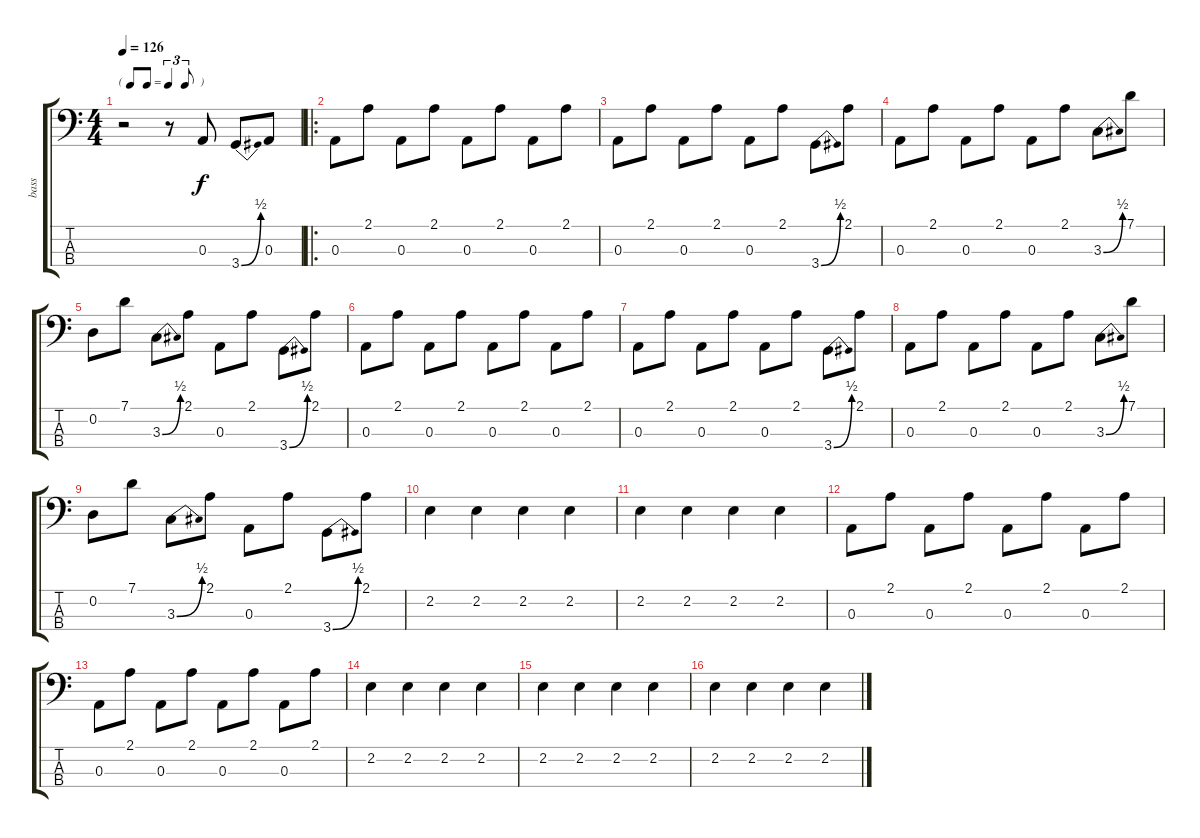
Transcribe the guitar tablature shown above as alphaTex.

\track ("bass" "bass") {instrument fretlessbass}
\staff {score tabs}
\tuning (G2 D2 A1 E1) {hide}
\ts (4 4)
\tf triplet8th
\tempo 126
\clef f4
\ks c
r.2{dy f} r.8 0.3.8 3.4{be (bend 0 0 60 2)}.8 0.3.8 |
\ro
0.3.8 2.1.8 0.3.8 2.1.8 0.3.8 2.1.8 0.3.8 2.1.8 |
0.3.8 2.1.8 0.3.8 2.1.8 0.3.8 2.1.8 3.4{be (bend 0 0 60 2)}.8 2.1.8 |
0.3.8 2.1.8 0.3.8 2.1.8 0.3.8 2.1.8 3.3{be (bend 0 0 60 2)}.8 7.1.8 |
0.2.8 7.1.8 3.3{be (bend 0 0 60 2)}.8 2.1.8 0.3.8 2.1.8 3.4{be (bend 0 0 60 2)}.8 2.1.8 |
0.3.8 2.1.8 0.3.8 2.1.8 0.3.8 2.1.8 0.3.8 2.1.8 |
0.3.8 2.1.8 0.3.8 2.1.8 0.3.8 2.1.8 3.4{be (bend 0 0 60 2)}.8 2.1.8 |
0.3.8 2.1.8 0.3.8 2.1.8 0.3.8 2.1.8 3.3{be (bend 0 0 60 2)}.8 7.1.8 |
0.2.8 7.1.8 3.3{be (bend 0 0 60 2)}.8 2.1.8 0.3.8 2.1.8 3.4{be (bend 0 0 60 2)}.8 2.1.8 |
2.2.4 2.2.4 2.2.4 2.2.4 |
2.2.4 2.2.4 2.2.4 2.2.4 |
0.3.8 2.1.8 0.3.8 2.1.8 0.3.8 2.1.8 0.3.8 2.1.8 |
0.3.8 2.1.8 0.3.8 2.1.8 0.3.8 2.1.8 0.3.8 2.1.8 |
2.2.4 2.2.4 2.2.4 2.2.4 |
2.2.4 2.2.4 2.2.4 2.2.4 |
2.2.4 2.2.4 2.2.4 2.2.4
